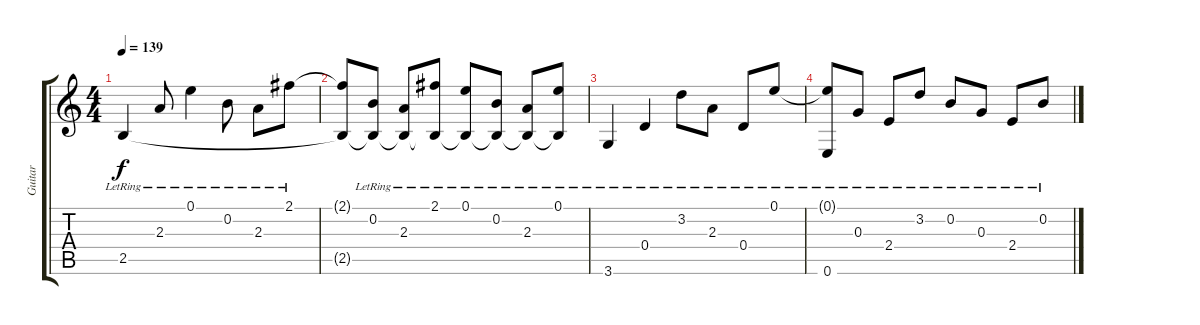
\track ("Guitar" "Guitar") {instrument electricguitarjazz}
\staff {score tabs}
\tuning (E4 B3 G3 D3 A2 E2) {hide}
\ts (4 4)
\tempo 139
\clef g2
\ks c
2.5{lr}.4{dy f} 2.3{lr}.8 0.1{lr}.4 0.2{lr}.8 2.3{lr}.8 2.1{lr}.8 |
(2.1{t} 2.5{t}).8 (0.2{lr} 2.5{t}).8 (2.3{lr} 2.5{t}).8 (2.1{lr} 2.5{t}).8 (0.1{lr} 2.5{t}).8 (0.2{lr} 2.5{t}).8 (2.3{lr} 2.5{t}).8 (0.1{lr} 2.5{t}).8 |
3.6{lr}.4 0.4{lr}.4 3.2{lr}.8 2.3{lr}.8 0.4{lr}.8 0.1{lr}.8 |
(0.1{t} 0.6{lr}).8 0.3{lr}.8 2.4{lr}.8 3.2{lr}.8 0.2{lr}.8 0.3{lr}.8 2.4{lr}.8 0.2{lr}.8
